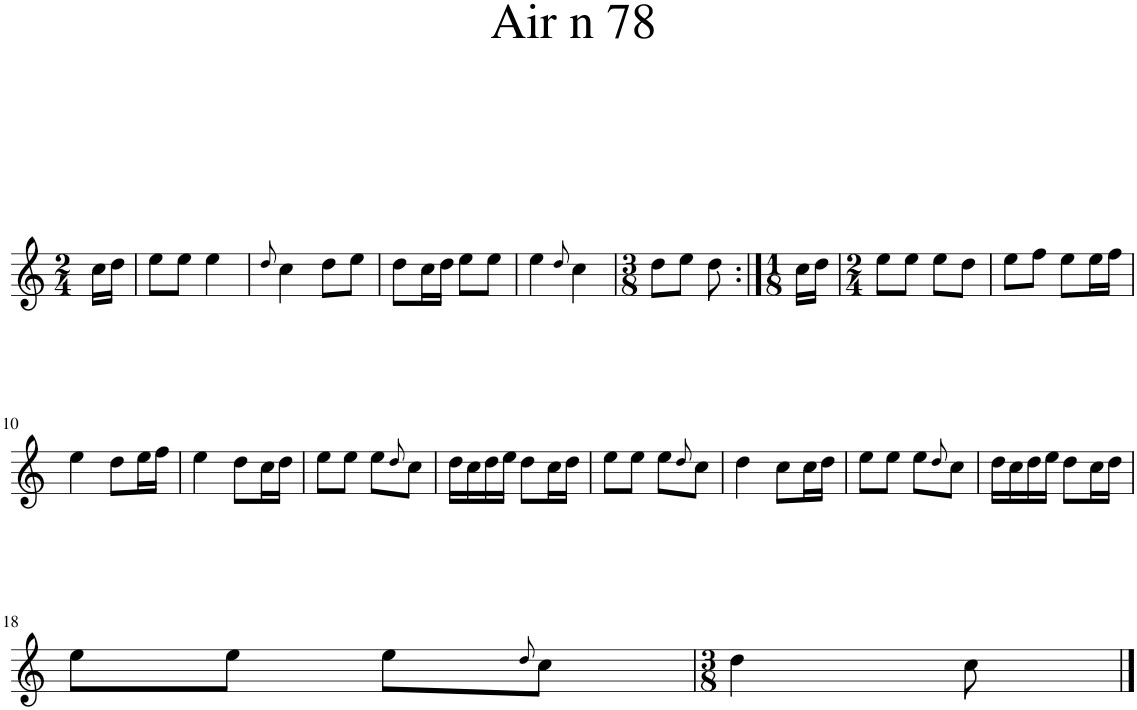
**kern
*part1
*staff1
*I"Piano
*I'Pno.
*clefG2
*k[]
*M2/4
=1
16cc\LL
16dd\JJ
=2
8ee\L
8ee\J
4ee\
=3
8qdd/
4cc\
8dd\L
8ee\J
=4
8dd\L
16cc\L
16dd\JJ
8ee\L
8ee\J
=5
4ee\
8qdd/
4cc\
=6
*M3/8
8dd\L
8ee\J
8dd\
=7:|!
*M1/8
16cc\LL
16dd\JJ
=8
*M2/4
8ee\L
8ee\J
8ee\L
8dd\J
=9
8ee\L
8ff\J
8ee\L
16ee\L
16ff\JJ
!!LO:LB:g=z
=10
4ee\
8dd\L
16ee\L
16ff\JJ
=11
4ee\
8dd\L
16cc\L
16dd\JJ
=12
8ee\L
8ee\J
8ee\L
8qdd/
8cc\J
=13
16dd\LL
16cc\
16dd\
16ee\JJ
8dd\L
16cc\L
16dd\JJ
=14
8ee\L
8ee\J
8ee\L
8qdd/
8cc\J
=15
4dd\
8cc\L
16cc\L
16dd\JJ
=16
8ee\L
8ee\J
8ee\L
8qdd/
8cc\J
=17
16dd\LL
16cc\
16dd\
16ee\JJ
8dd\L
16cc\L
16dd\JJ
!!LO:LB:g=z
=18
8ee\L
8ee\J
8ee\L
8qdd/
8cc\J
=19
*M3/8
4dd\
8cc\
==
*-
